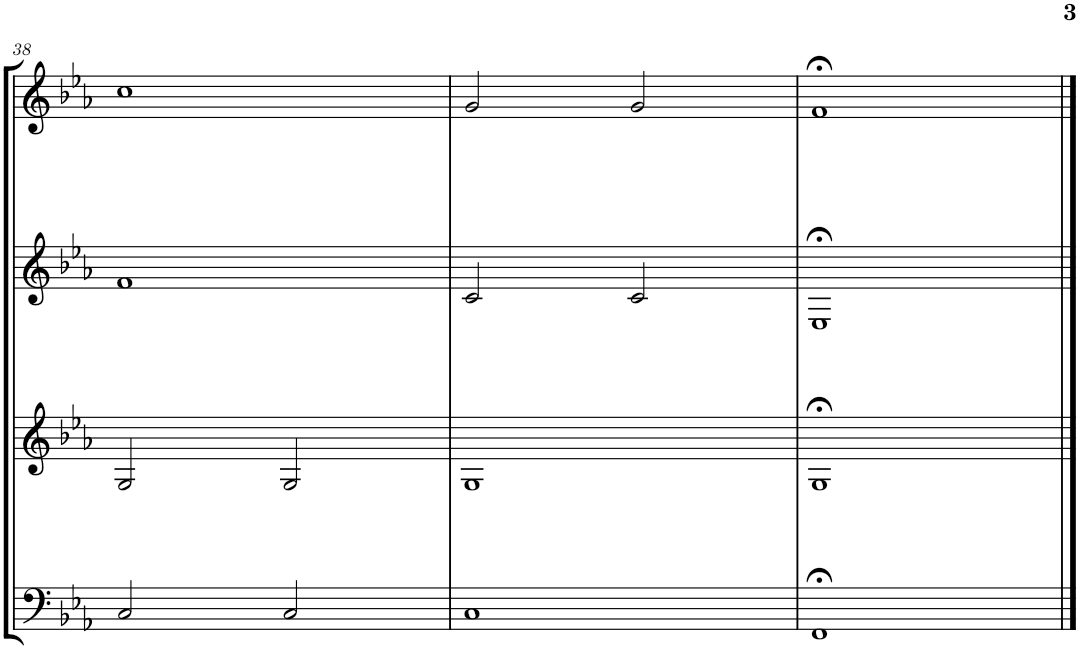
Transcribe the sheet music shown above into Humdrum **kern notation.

**kern	**kern	**kern	**kern
*part4	*part3	*part2	*part1
*staff4	*staff3	*staff2	*staff1
*I"Bassoon	*I"Horn in F	*I"Bb Clarinet	*I"Oboe
*I'Bsn	*I'Hn	*I'Cl	*I'Ob
!!LO:PB:g=z
*clefF4	*clefG2	*clefG2	*clefG2
*	*ITrd4c7	*ITrd1c2	*
*k[b-e-a-]	*k[b-e-a-]	*k[b-e-a-]	*k[b-e-a-]
*M4/4	*M4/4	*M4/4	*M4/4
=38	=38	=38	=38
2C/	2G/	1f	1cc
2C/	2G/	.	.
=39	=39	=39	=39
1C	1G	2c/	2g/
.	.	2c/	2g/
=40	=40	=40	=40
1FF;<	1G;<	1E-;<	1f;<
==	==	==	==
*-	*-	*-	*-
